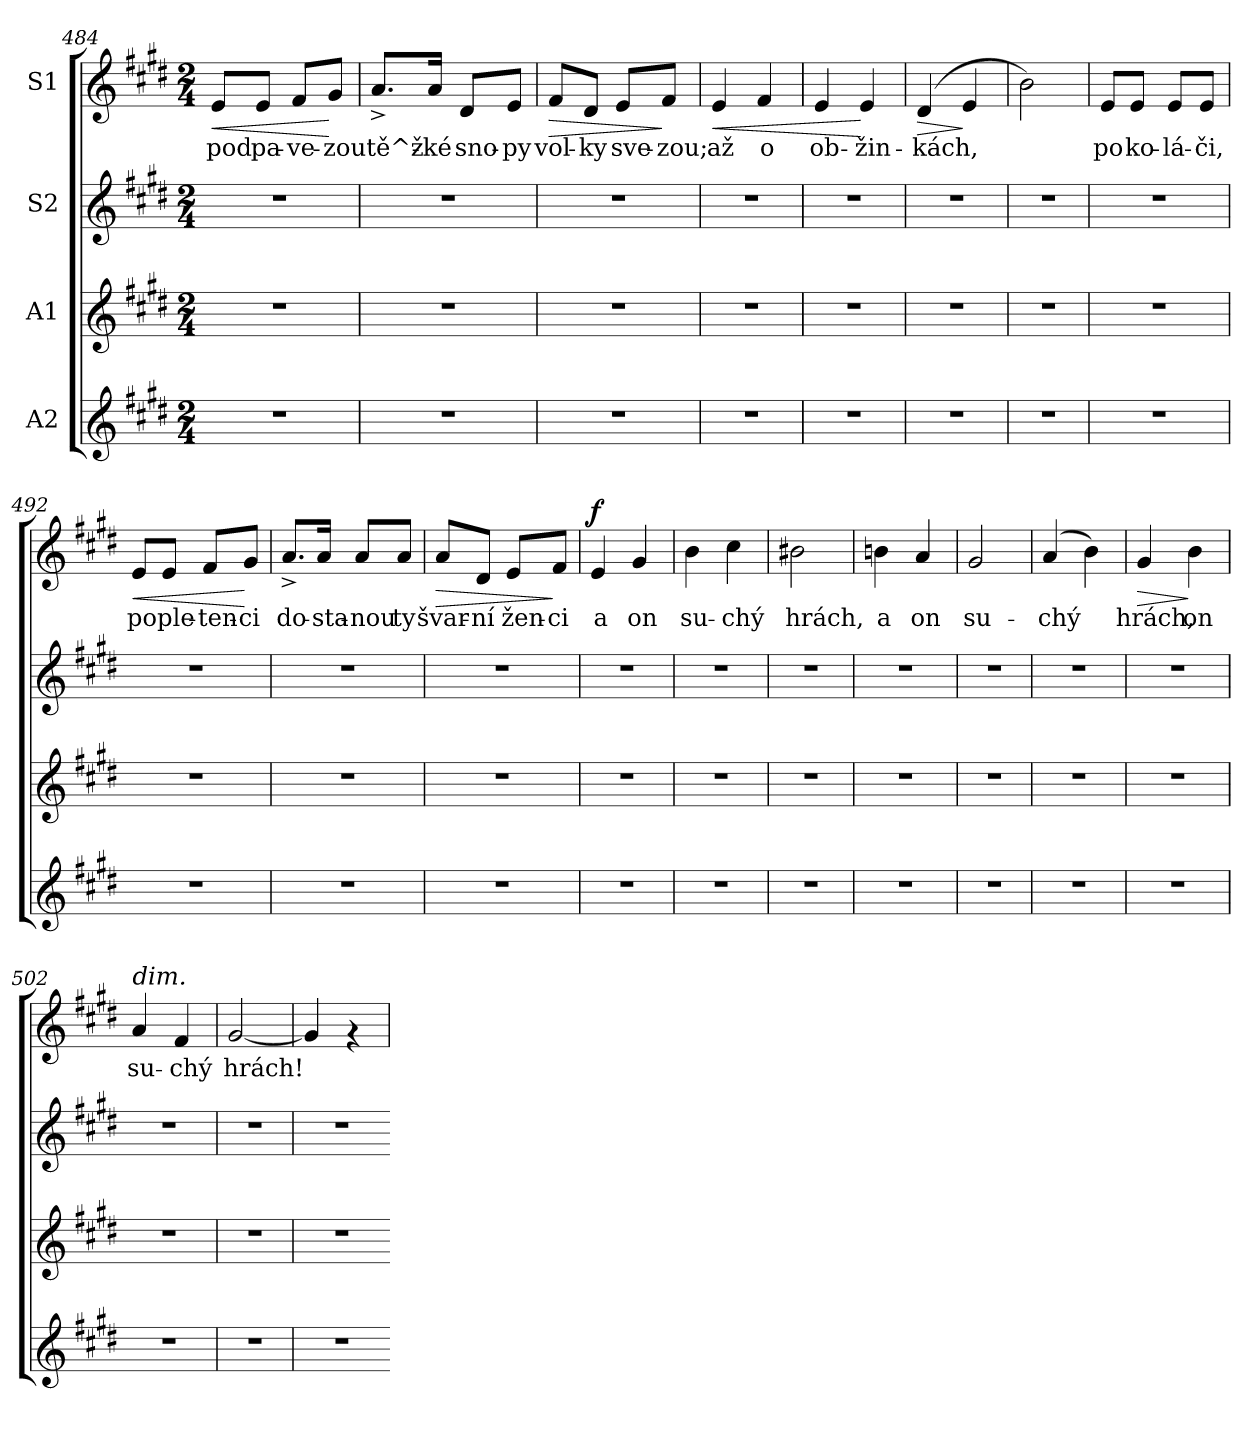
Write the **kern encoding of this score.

**kern	**kern	**kern	**kern	**text	**dynam
*part4	*part3	*part2	*part1	*part1	*part1
*staff4	*staff3	*staff2	*staff1	*staff1	*staff1
*I"A2	*I"A1	*I"S2	*I"S1	*	*
*clefG2	*clefG2	*clefG2	*clefG2	*	*
*k[f#c#g#d#]	*k[f#c#g#d#]	*k[f#c#g#d#]	*k[f#c#g#d#]	*	*
*E:	*E:	*E:	*E:	*	*
*M2/4	*M2/4	*M2/4	*M2/4	*	*
=484	=484	=484	=484	=484	=484
!	!	!	!	!LO:LY:b:cj	!LO:HP:b
2r	2r	2r	8e/L	pod	<
!	!	!	!	!LO:LY:b:cj	!
.	.	.	8e/J	pa-	.
!	!	!	!	!LO:LY:b:cj	!
.	.	.	8f#/L	-ve-	.
!	!	!	!	!LO:LY:b:cj	!
.	.	.	8g#/J	-zou	[
=485	=485	=485	=485	=485	=485
!	!	!	!	!LO:LY:b:cj	!
2r	2r	2r	8.a^>/L	tě^ž-	.
!	!	!	!	!LO:LY:b:cj	!
.	.	.	16a/Jk	-ké	.
!	!	!	!	!LO:LY:b:cj	!
.	.	.	8d#/L	sno-	.
!	!	!	!	!LO:LY:b:cj	!
.	.	.	8e/J	-py	.
=486	=486	=486	=486	=486	=486
!	!	!	!	!LO:LY:b:cj	!LO:HP:b
2r	2r	2r	8f#/L	vol-	>
!	!	!	!	!LO:LY:b:cj	!
.	.	.	8d#/J	-ky	.
!	!	!	!	!LO:LY:b:cj	!
.	.	.	8e/L	sve-	.
!	!	!	!	!LO:LY:b:cj	!
.	.	.	8f#/J	-zou;	]
=487	=487	=487	=487	=487	=487
!	!	!	!	!LO:LY:b:cj	!LO:HP:b
2r	2r	2r	4e/	až	<
!	!	!	!	!LO:LY:b:cj	!
.	.	.	4f#/	o	.
=488	=488	=488	=488	=488	=488
!	!	!	!	!LO:LY:b:cj	!
2r	2r	2r	4e/	ob-	.
!	!	!	!	!LO:LY:b:cj	!
.	.	.	4e/	-žin-	[
!!LO:LB:g=z
=489	=489	=489	=489	=489	=489
!	!	!	!	!LO:LY:b:cj	!LO:HP:b
2r	2r	2r	(>4d#/	-kách,	>
!	!	!	!	!LO:LY:b:cj	!
.	.	.	4e/	.	]
=490	=490	=490	=490	=490	=490
!	!	!	!	!LO:LY:b:cj	!
2r	2r	2r	2b\)	.	.
=491	=491	=491	=491	=491	=491
!	!	!	!	!LO:LY:b:cj	!
2r	2r	2r	8e/L	po	.
!	!	!	!	!LO:LY:b:cj	!
.	.	.	8e/J	ko-	.
!	!	!	!	!LO:LY:b:cj	!
.	.	.	8e/L	-lá-	.
!	!	!	!	!LO:LY:b:cj	!
.	.	.	8e/J	-či,	.
=492	=492	=492	=492	=492	=492
!	!	!	!	!LO:LY:b:cj	!LO:HP:b
2r	2r	2r	8e/L	po	<
!	!	!	!	!LO:LY:b:cj	!
.	.	.	8e/J	ple-	.
!	!	!	!	!LO:LY:b:cj	!
.	.	.	8f#/L	-ten-	.
!	!	!	!	!LO:LY:b:cj	!
.	.	.	8g#/J	-ci	[
=493	=493	=493	=493	=493	=493
!	!	!	!	!LO:LY:b:cj	!
2r	2r	2r	8.a^>/L	do-	.
!	!	!	!	!LO:LY:b:cj	!
.	.	.	16a/Jk	-sta-	.
!	!	!	!	!LO:LY:b:cj	!
.	.	.	8a/L	-nou	.
!	!	!	!	!LO:LY:b:cj	!
.	.	.	8a/J	ty	.
=494	=494	=494	=494	=494	=494
!	!	!	!	!LO:LY:b:cj	!LO:HP:b
2r	2r	2r	8a/L	švar-	>
!	!	!	!	!LO:LY:b:cj	!
.	.	.	8d#/J	-ní	.
!	!	!	!	!LO:LY:b:cj	!
.	.	.	8e/L	žen-	.
!	!	!	!	!LO:LY:b:cj	!
.	.	.	8f#/J	-ci	]
=495	=495	=495	=495	=495	=495
!	!	!	!	!LO:LY:b:cj	!LO:DY:a
2r	2r	2r	4e/	a	f
!	!	!	!	!LO:LY:b:cj	!
.	.	.	4g#/	on	.
!!LO:LB:g=z
=496	=496	=496	=496	=496	=496
!	!	!	!	!LO:LY:b:cj	!
2r	2r	2r	4b\	su-	.
!	!	!	!	!LO:LY:b:cj	!
.	.	.	4cc#\	-chý	.
=497	=497	=497	=497	=497	=497
!	!	!	!	!LO:LY:b:cj	!
2r	2r	2r	2b#X\	hrách,	.
=498	=498	=498	=498	=498	=498
!	!	!	!	!LO:LY:b:cj	!
2r	2r	2r	4bn\	a	.
!	!	!	!	!LO:LY:b:cj	!
.	.	.	4a/	on	.
=499	=499	=499	=499	=499	=499
!	!	!	!	!LO:LY:b:cj	!
2r	2r	2r	2g#/	su-	.
=500	=500	=500	=500	=500	=500
!	!	!	!	!LO:LY:b:cj	!
2r	2r	2r	(>4a/	-chý	.
!	!	!	!	!LO:LY:b:cj	!
.	.	.	4b\)	.	.
=501	=501	=501	=501	=501	=501
!	!	!	!	!LO:LY:b:cj	!LO:HP:b
2r	2r	2r	4g#/	hrách,	>
!	!	!	!	!LO:LY:b:cj	!
.	.	.	4b\	on	]
=502	=502	=502	=502	=502	=502
!	!	!	!LO:TX:a:i:t=dim.	!	!
!	!	!	!	!LO:LY:b:cj	!
2r	2r	2r	4a/	su-	.
!	!	!	!	!LO:LY:b:cj	!
.	.	.	4f#/	-chý	.
=503	=503	=503	=503	=503	=503
!	!	!	!	!LO:LY:b:cj	!
2r	2r	2r	[<2g#/	hrách!	.
=504	=504	=504	=504	=504	=504
!	!	!	!	!LO:LY:b:cj	!
2r	2r	2r	4g#/]	.	.
.	.	.	4rf	.	.
=	=	=	=!	=!	=!
*-	*-	*-	*-	*-	*-
